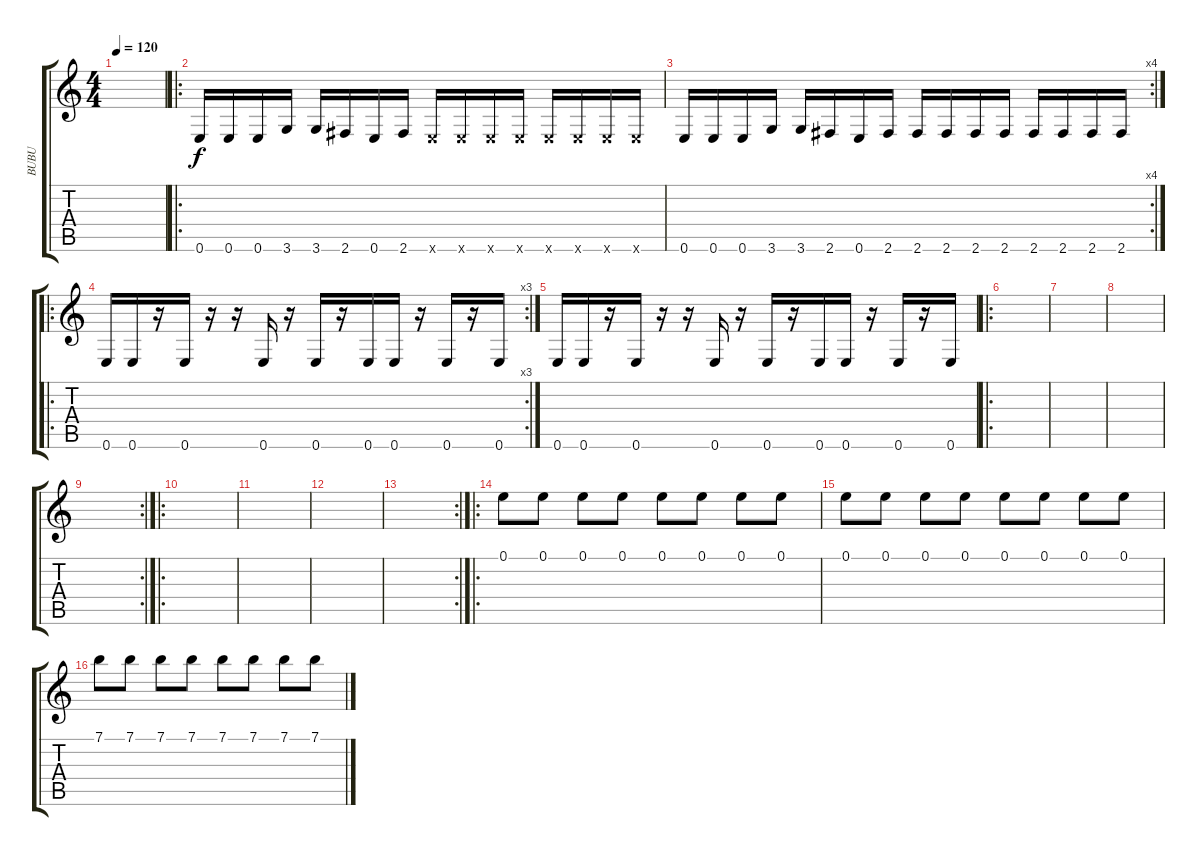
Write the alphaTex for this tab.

\track ("BUBU" "BUBU") {instrument electricguitarjazz}
\staff {score tabs}
\tuning (E4 B3 G3 D3 A2 E2) {hide}
\ts (4 4)
\tempo 120
\clef g2
\ks c
|
\ro
0.6.16{volume 11 balance 0 instrument overdrivenguitar} 0.6.16 0.6.16 3.6.16 3.6.16 2.6.16 0.6.16 2.6.16 0.6{x}.16 0.6{x}.16 0.6{x}.16 0.6{x}.16 0.6{x}.16 0.6{x}.16 0.6{x}.16 0.6{x}.16 |
\rc 4
0.6.16 0.6.16 0.6.16 3.6.16 3.6.16 2.6.16 0.6.16 2.6.16 2.6.16 2.6.16 2.6.16 2.6.16 2.6.16 2.6.16 2.6.16 2.6.16 |
\ro
\rc 3
0.6.16 0.6.16 r.16 0.6.16 r.16 r.16 0.6.16 r.16 0.6.16 r.16 0.6.16 0.6.16 r.16 0.6.16 r.16 0.6.16 |
0.6.16 0.6.16 r.16 0.6.16 r.16 r.16 0.6.16 r.16 0.6.16 r.16 0.6.16 0.6.16 r.16 0.6.16 r.16 0.6.16 |
\ro
|
|
|
\rc 2
|
\ro
|
|
|
\rc 2
|
\ro
0.1.8{instrument lead2sawtooth} 0.1.8 0.1.8 0.1.8 0.1.8 0.1.8 0.1.8 0.1.8 |
0.1.8 0.1.8 0.1.8 0.1.8 0.1.8 0.1.8 0.1.8 0.1.8 |
7.1.8 7.1.8 7.1.8 7.1.8 7.1.8 7.1.8 7.1.8 7.1.8
